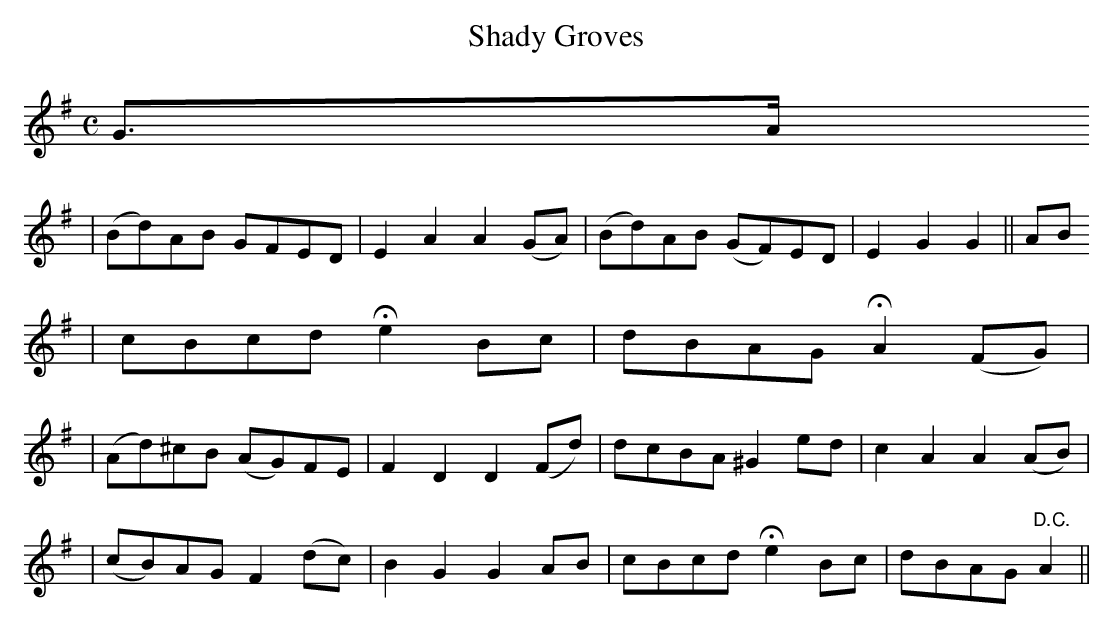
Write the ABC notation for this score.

X:1
T: Shady Groves
M: C
L: 1/8
K: G
G>A
| (Bd)AB GFED | E2A2 A2(GA) | (Bd)AB (GF)ED | E2G2 G2 || AB
| cBcd He2 Bc | dBAG HA2 (FG) |
| (Ad)^cB (AG)FE | F2D2 D2(Fd) | dcBA ^G2ed | c2A2 A2(AB) |
| (cB)AG F2(dc) | B2G2 G2AB | cBcd He2 Bc | dBAG "D.C."A2 ||
